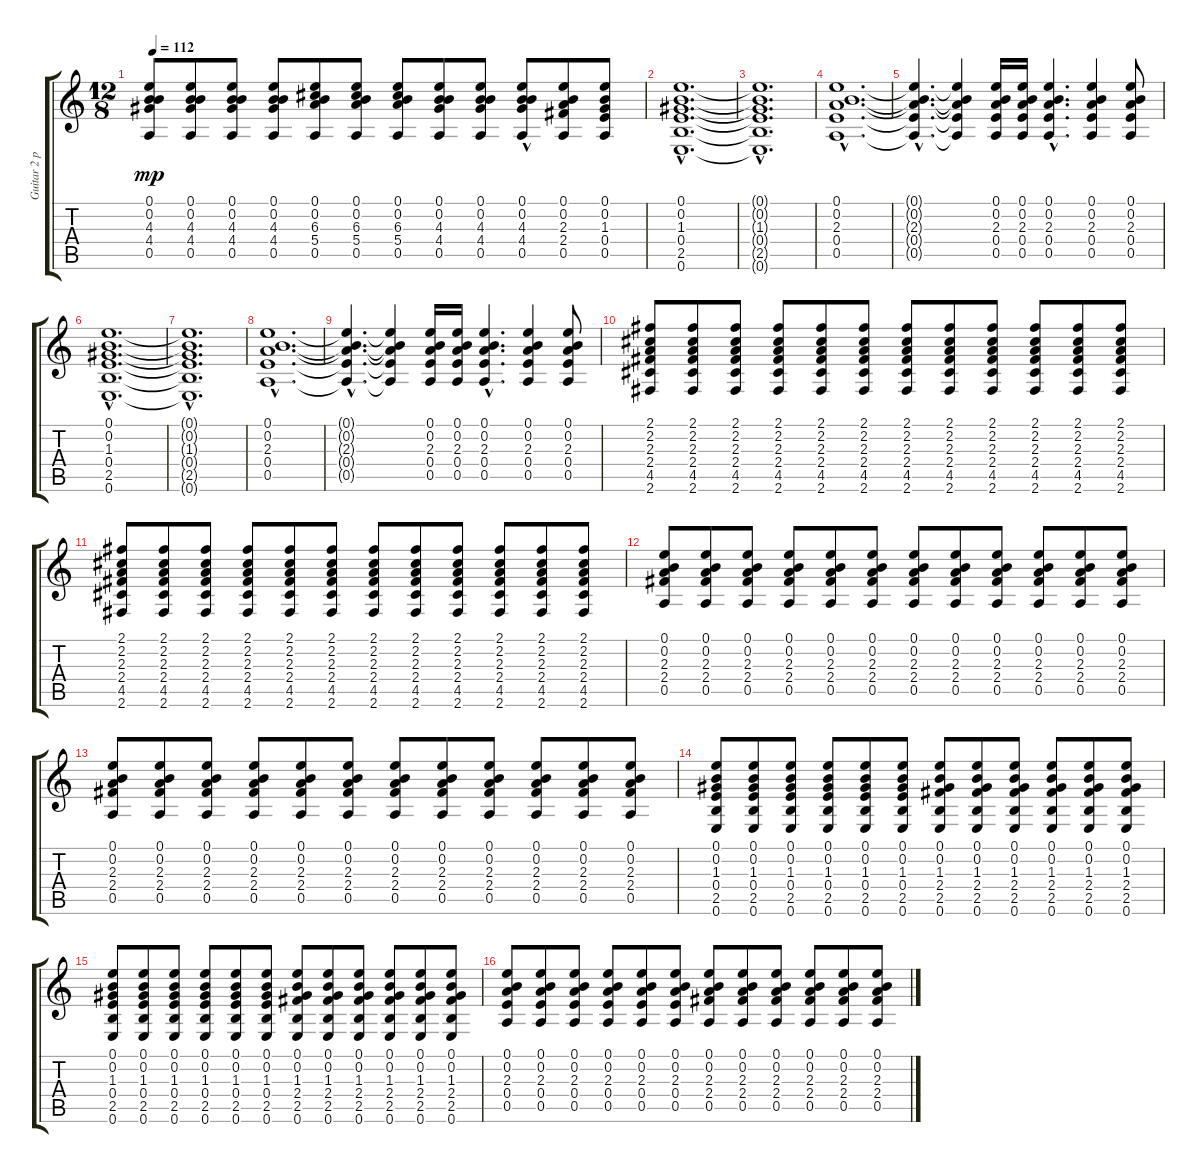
\track ("Guitar 2 pt. 2" "Guitar 2 p") {instrument acousticguitarnylon}
\staff {score tabs}
\tuning (E4 B3 G3 E3 A2 E2) {hide}
\ts (12 8)
\tempo 112
\clef g2
\ks c
(0.1 0.2 4.3 4.4 0.5).8{dy mp} (0.1 0.2 4.3 4.4 0.5).8 (0.1 0.2 4.3 4.4 0.5).8 (0.1 0.2 4.3 4.4 0.5).8 (0.1 0.2 6.3 5.4 0.5).8 (0.1 0.2 6.3 5.4 0.5).8 (0.1 0.2 6.3 5.4 0.5).8 (0.1 0.2 4.3 4.4 0.5).8 (0.1 0.2 4.3 4.4 0.5).8 (0.1 0.2 4.3{hac} 4.4 0.5).8 (0.1 0.2 2.3 2.4 0.5).8 (0.1 0.2 1.3 0.4 0.5).8 |
(0.1{hac} 0.2{hac} 1.3{hac} 0.4{hac} 2.5{hac} 0.6{hac}).1{d} |
(0.1{hac t} 0.2{hac t} 1.3{hac t} 0.4{hac t} 2.5{hac t} 0.6{hac t}).1{d} |
(0.1{hac} 0.2{hac} 2.3{hac} 0.4{hac} 0.5{hac}).1{d} |
(0.1{hac t} 0.2{hac t} 2.3{hac t} 0.4{hac t} 0.5{hac t}).4{d} (0.1{t} 0.2{t} 2.3{t} 0.4{t} 0.5{t}).4 (0.1 0.2 2.3 0.4 0.5).16 (0.1 0.2 2.3 0.4 0.5).16 (0.1{hac} 0.2{hac} 2.3{hac} 0.4{hac} 0.5{hac}).4{d} (0.1 0.2 2.3 0.4 0.5).4 (0.1 0.2 2.3 0.4 0.5).8 |
(0.1{hac} 0.2{hac} 1.3{hac} 0.4{hac} 2.5{hac} 0.6{hac}).1{d} |
(0.1{hac t} 0.2{hac t} 1.3{hac t} 0.4{hac t} 2.5{hac t} 0.6{hac t}).1{d} |
(0.1{hac} 0.2{hac} 2.3{hac} 0.4{hac} 0.5{hac}).1{d} |
(0.1{hac t} 0.2{hac t} 2.3{hac t} 0.4{hac t} 0.5{hac t}).4{d} (0.1{t} 0.2{t} 2.3{t} 0.4{t} 0.5{t}).4 (0.1 0.2 2.3 0.4 0.5).16 (0.1 0.2 2.3 0.4 0.5).16 (0.1{hac} 0.2{hac} 2.3{hac} 0.4{hac} 0.5{hac}).4{d} (0.1 0.2 2.3 0.4 0.5).4 (0.1 0.2 2.3 0.4 0.5).8 |
(2.1 2.2 2.3 2.4 4.5 2.6).8 (2.1 2.2 2.3 2.4 4.5 2.6).8 (2.1 2.2 2.3 2.4 4.5 2.6).8 (2.1 2.2 2.3 2.4 4.5 2.6).8 (2.1 2.2 2.3 2.4 4.5 2.6).8 (2.1 2.2 2.3 2.4 4.5 2.6).8 (2.1 2.2 2.3 2.4 4.5 2.6).8 (2.1 2.2 2.3 2.4 4.5 2.6).8 (2.1 2.2 2.3 2.4 4.5 2.6).8 (2.1 2.2 2.3 2.4 4.5 2.6).8 (2.1 2.2 2.3 2.4 4.5 2.6).8 (2.1 2.2 2.3 2.4 4.5 2.6).8 |
(2.1 2.2 2.3 2.4 4.5 2.6).8 (2.1 2.2 2.3 2.4 4.5 2.6).8 (2.1 2.2 2.3 2.4 4.5 2.6).8 (2.1 2.2 2.3 2.4 4.5 2.6).8 (2.1 2.2 2.3 2.4 4.5 2.6).8 (2.1 2.2 2.3 2.4 4.5 2.6).8 (2.1 2.2 2.3 2.4 4.5 2.6).8 (2.1 2.2 2.3 2.4 4.5 2.6).8 (2.1 2.2 2.3 2.4 4.5 2.6).8 (2.1 2.2 2.3 2.4 4.5 2.6).8 (2.1 2.2 2.3 2.4 4.5 2.6).8 (2.1 2.2 2.3 2.4 4.5 2.6).8 |
(0.1 0.2 2.3 2.4 0.5).8 (0.1 0.2 2.3 2.4 0.5).8 (0.1 0.2 2.3 2.4 0.5).8 (0.1 0.2 2.3 2.4 0.5).8 (0.1 0.2 2.3 2.4 0.5).8 (0.1 0.2 2.3 2.4 0.5).8 (0.1 0.2 2.3 2.4 0.5).8 (0.1 0.2 2.3 2.4 0.5).8 (0.1 0.2 2.3 2.4 0.5).8 (0.1 0.2 2.3 2.4 0.5).8 (0.1 0.2 2.3 2.4 0.5).8 (0.1 0.2 2.3 2.4 0.5).8 |
(0.1 0.2 2.3 2.4 0.5).8 (0.1 0.2 2.3 2.4 0.5).8 (0.1 0.2 2.3 2.4 0.5).8 (0.1 0.2 2.3 2.4 0.5).8 (0.1 0.2 2.3 2.4 0.5).8 (0.1 0.2 2.3 2.4 0.5).8 (0.1 0.2 2.3 2.4 0.5).8 (0.1 0.2 2.3 2.4 0.5).8 (0.1 0.2 2.3 2.4 0.5).8 (0.1 0.2 2.3 2.4 0.5).8 (0.1 0.2 2.3 2.4 0.5).8 (0.1 0.2 2.3 2.4 0.5).8 |
(0.1 0.2 1.3 0.4 2.5 0.6).8 (0.1 0.2 1.3 0.4 2.5 0.6).8 (0.1 0.2 1.3 0.4 2.5 0.6).8 (0.1 0.2 1.3 0.4 2.5 0.6).8 (0.1 0.2 1.3 0.4 2.5 0.6).8 (0.1 0.2 1.3 0.4 2.5 0.6).8 (0.1 0.2 1.3 2.4 2.5 0.6).8 (0.1 0.2 1.3 2.4 2.5 0.6).8 (0.1 0.2 1.3 2.4 2.5 0.6).8 (0.1 0.2 1.3 2.4 2.5 0.6).8 (0.1 0.2 1.3 2.4 2.5 0.6).8 (0.1 0.2 1.3 2.4 2.5 0.6).8 |
(0.1 0.2 1.3 0.4 2.5 0.6).8 (0.1 0.2 1.3 0.4 2.5 0.6).8 (0.1 0.2 1.3 0.4 2.5 0.6).8 (0.1 0.2 1.3 0.4 2.5 0.6).8 (0.1 0.2 1.3 0.4 2.5 0.6).8 (0.1 0.2 1.3 0.4 2.5 0.6).8 (0.1 0.2 1.3 2.4 2.5 0.6).8 (0.1 0.2 1.3 2.4 2.5 0.6).8 (0.1 0.2 1.3 2.4 2.5 0.6).8 (0.1 0.2 1.3 2.4 2.5 0.6).8 (0.1 0.2 1.3 2.4 2.5 0.6).8 (0.1 0.2 1.3 2.4 2.5 0.6).8 |
(0.1 0.2 2.3 0.4 0.5).8 (0.1 0.2 2.3 0.4 0.5).8 (0.1 0.2 2.3 0.4 0.5).8 (0.1 0.2 2.3 0.4 0.5).8 (0.1 0.2 2.3 0.4 0.5).8 (0.1 0.2 2.3 0.4 0.5).8 (0.1 0.2 2.3 2.4 0.5).8 (0.1 0.2 2.3 2.4 0.5).8 (0.1 0.2 2.3 2.4 0.5).8 (0.1 0.2 2.3 2.4 0.5).8 (0.1 0.2 2.3 2.4 0.5).8 (0.1 0.2 2.3 2.4 0.5).8
